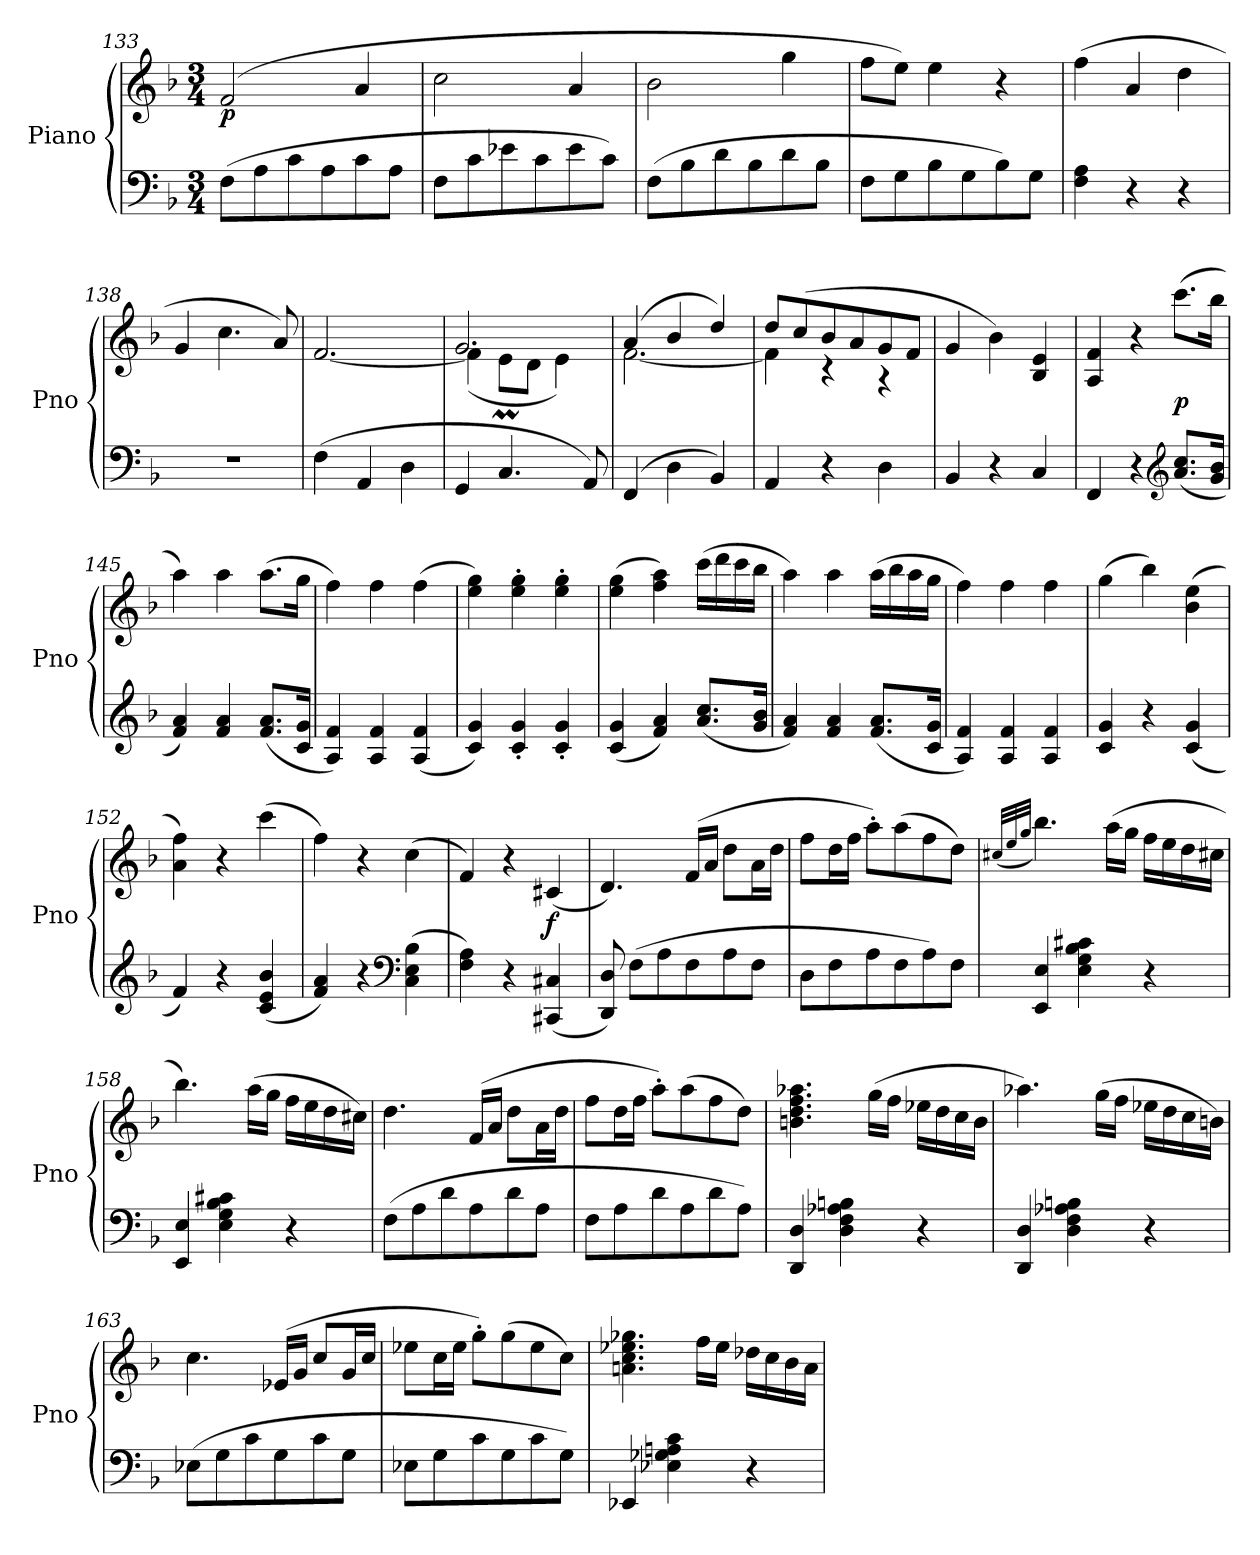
**kern	**kern	**dynam
*part1	*part1	*part1
*staff2	*staff1	*staff1/2
*I"Piano	*	*
*I'Pno	*	*
*clefF4	*clefG2	*
*k[b-]	*k[b-]	*
*F:	*F:	*
*M3/4	*M3/4	*
=133	=133	=133
(8FL	(>2f	p
8A	.	.
8c	.	.
8A	.	.
8c	4a	.
8AJ	.	.
=134	=134	=134
8FL	2cc	.
8c	.	.
8e-X	.	.
8c	.	.
8e-	4a	.
8cJ)	.	.
=135	=135	=135
(8FL	2b-	.
8B-	.	.
8d	.	.
8B-	.	.
8d	4gg	.
8B-J	.	.
=136	=136	=136
8FL	8ffL	.
8G	8eeJ)	.
8B-	4ee	.
8G	.	.
8B-)	4r	.
8GJ	.	.
=137	=137	=137
4F 4A	(4ff	.
4r	4a	.
4r	4dd	.
=138	=138	=138
2.r	4g	.
.	4.cc	.
.	8a)	.
=139	=139	=139
(4F	[2.f	.
4AA	.	.
4D	.	.
=140	=140	=140
*	*^	*
4GG	2.g	(4f]	.
4.C	.	8emL	.
.	.	8dJ	.
.	.	4e)	.
8AA)	.	.	.
=141	=141	=141	=141
(>4FF	(4a	[2.f	.
4D	4b-	.	.
4BB-)	4dd)	.	.
=142	=142	=142	=142
4AA	8ddL	4f]	.
.	(8cc	.	.
4r	8b-	4r	.
.	8a	.	.
4D	8g	4r	.
.	8fJ	.	.
*	*v	*v	*
=143	=143	=143
4BB-	4g	.
4r	4b-)	.
4C	4B- 4e	.
=144	=144	=144
4FF	4A 4f	.
4r	4r	.
*clefG2	*	*
(8.a 8.ccL	(8.cccL	p
16g 16b-Jk	16bb-Jk	.
=145	=145	=145
4f 4a)	4aa)	.
4f 4a	4aa	.
(8.f 8.aL	(8.aaL	.
16c 16gJk	16ggJk	.
=146	=146	=146
4A 4f)	4ff)	.
4A 4f	4ff	.
(4A 4f	(4ff	.
=147	=147	=147
4c 4g)	4ee 4gg)	.
4c' 4g'	4ee' 4gg'	.
4c' 4g'	4ee' 4gg'	.
=148	=148	=148
(4c 4g	(4ee 4gg	.
4f 4a)	4ff 4aa)	.
(8.a 8.ccL	(16cccLL	.
.	16ddd	.
.	16ccc	.
16g 16b-Jk	16bb-JJ	.
=149	=149	=149
4f 4a)	4aa)	.
4f 4a	4aa	.
(8.f 8.aL	(16aaLL	.
.	16bb-	.
.	16aa	.
16c 16gJk	16ggJJ	.
=150	=150	=150
4A 4f)	4ff)	.
4A 4f	4ff	.
4A 4f	4ff	.
=151	=151	=151
4c 4g	(4gg	.
4r	4bb-)	.
(4c 4g	(4b- 4ee	.
=152	=152	=152
4f)	4a 4ff)	.
4r	4r	.
(4c 4e 4b-	(4ccc	.
=153	=153	=153
4f 4a)	4ff)	.
4r	4r	.
*clefF4	*	*
(4C 4E 4B-	(4cc	.
=154	=154	=154
4F 4A)	4f)	.
4r	4r	.
(4CC#X 4C#X	(4c#X	f
=155	=155	=155
8DD 8D)	4.d)	.
(8FL	.	.
8A	.	.
8F	(>16fLL	.
.	16aJJ	.
8A	8ddL	.
8FJ	16aL	.
.	16ddJJ	.
=156	=156	=156
8DL	8ffL	.
8F	16ddL	.
.	16ffJJ	.
8A	8aa'L)	.
8F	(8aa	.
8A)	8ff	.
8FJ	8ddJ)	.
=157	=157	=157
.	(>32qcc#X/LLL	.
.	32qee/	.
.	32qgg/JJJ	.
4EE 4E	4.bb-)	.
4E 4G 4B- 4c#X	.	.
.	(16aaLL	.
.	16ggJJ	.
4r	16ffLL	.
.	16ee	.
.	16dd	.
.	16cc#XJJ	.
=158	=158	=158
4EE 4E	4.bb-)	.
4E 4G 4B- 4c#X	.	.
.	(16aaLL	.
.	16ggJJ	.
4r	16ffLL	.
.	16ee	.
.	16dd	.
.	16cc#XJJ)	.
=159	=159	=159
(8FL	4.dd	.
8A	.	.
8d	.	.
8A	(>16fLL	.
.	16aJJ	.
8d	8ddL	.
8AJ	16aL	.
.	16ddJJ	.
=160	=160	=160
8FL	8ffL	.
8A	16ddL	.
.	16ffJJ	.
8d	8aa'L)	.
8A	(8aa	.
8d	8ff	.
8AJ)	8ddJ)	.
=161	=161	=161
4DD 4D	4.bn 4.dd 4.ff 4.aa-X	.
4D 4F 4A-X 4Bn	.	.
.	(16ggLL	.
.	16ffJJ	.
4r	16ee-XLL	.
.	16dd	.
.	16cc	.
.	16bJJ	.
=162	=162	=162
4DD 4D	4.aa-X)	.
4D 4F 4A-X 4Bn	.	.
.	(16ggLL	.
.	16ffJJ	.
4r	16ee-XLL	.
.	16dd	.
.	16cc	.
.	16bnJJ)	.
=163	=163	=163
(8E-XL	4.cc	.
8G	.	.
8c	.	.
8G	(>16e-XLL	.
.	16gJJ	.
8c	8ccL	.
8GJ	16gL	.
.	16ccJJ	.
=164	=164	=164
8E-XL	8ee-XL	.
8G	16ccL	.
.	16ee-JJ	.
8c	8gg'L)	.
8G	(8gg	.
8c	8ee-	.
8GJ)	8ccJ)	.
=165	=165	=165
4EE-X	4.an 4.cc 4.ee-X 4.gg-X	.
4E-X 4G-X 4An 4c	.	.
.	16ffLL	.
.	16ee-JJ	.
4r	16dd-XLL	.
.	16cc	.
.	16b-	.
.	16aJJ	.
=	=	=
*-	*-	*-
